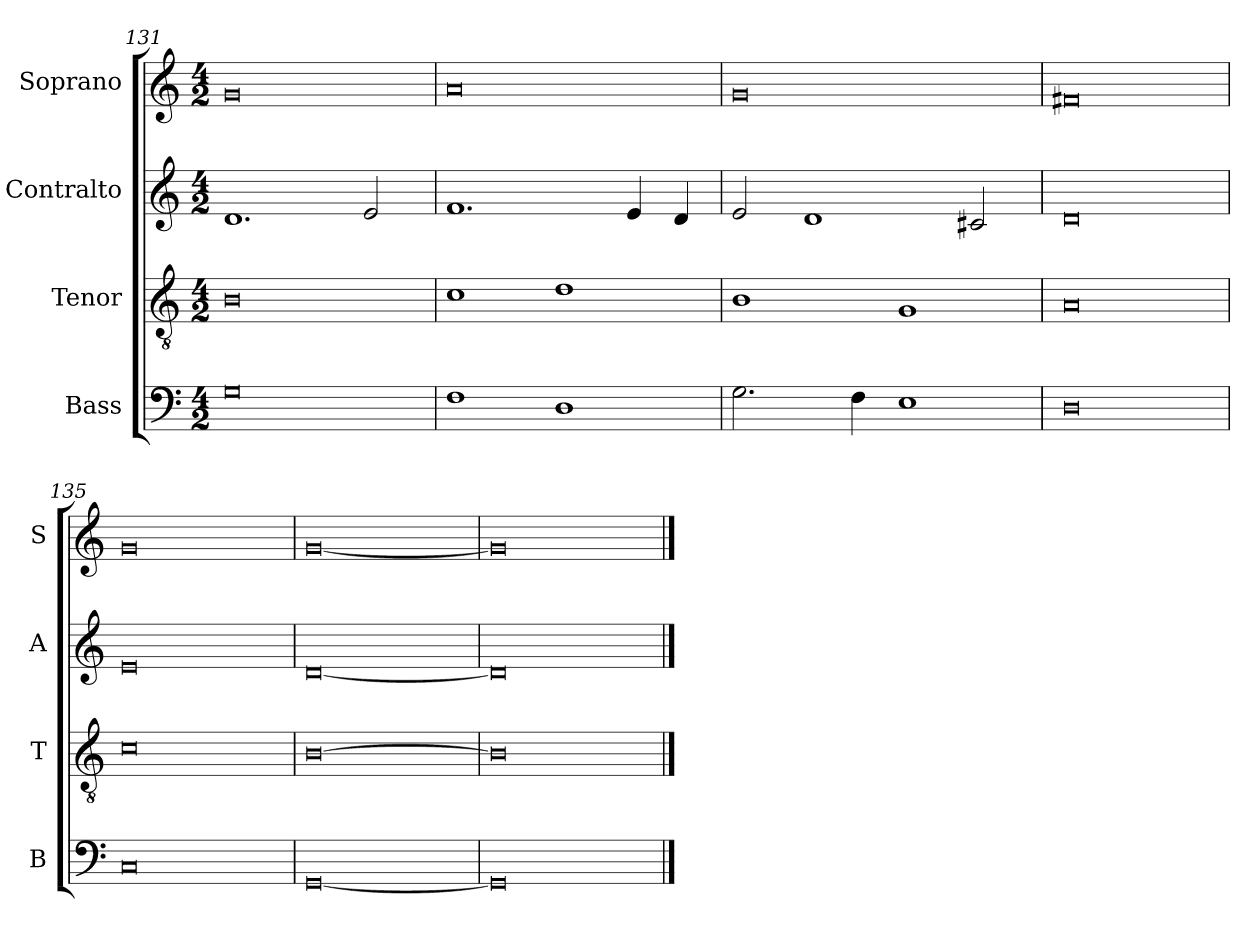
**kern	**kern	**kern	**kern
*part4	*part3	*part2	*part1
*staff4	*staff3	*staff2	*staff1
*I"Bass	*I"Tenor	*I"Contralto	*I"Soprano
*I'B	*I'T	*I'A	*I'S
*clefF4	*clefGv2	*clefG2	*clefG2
*k[]	*k[]	*k[]	*k[]
*G:mix	*G:mix	*G:mix	*G:mix
*M4/2	*M4/2	*M4/2	*M4/2
=131	=131	=131	=131
0G	0B	1.d	0g
.	.	2e	.
=132	=132	=132	=132
1F	1c	1.f	0a
1D	1d	.	.
.	.	4e	.
.	.	4d	.
=133	=133	=133	=133
2.G	1B	2e	0g
.	.	1d	.
4F	.	.	.
1E	1G	.	.
.	.	2c#X	.
=134	=134	=134	=134
0D	0A	0d	0f#X
=135	=135	=135	=135
0C	0c	0e	0g
=136	=136	=136	=136
[0GG	[0B	[0d	[0g
=137	=137	=137	=137
0GG]	0B]	0d]	0g]
==	==	==	==
*-	*-	*-	*-
